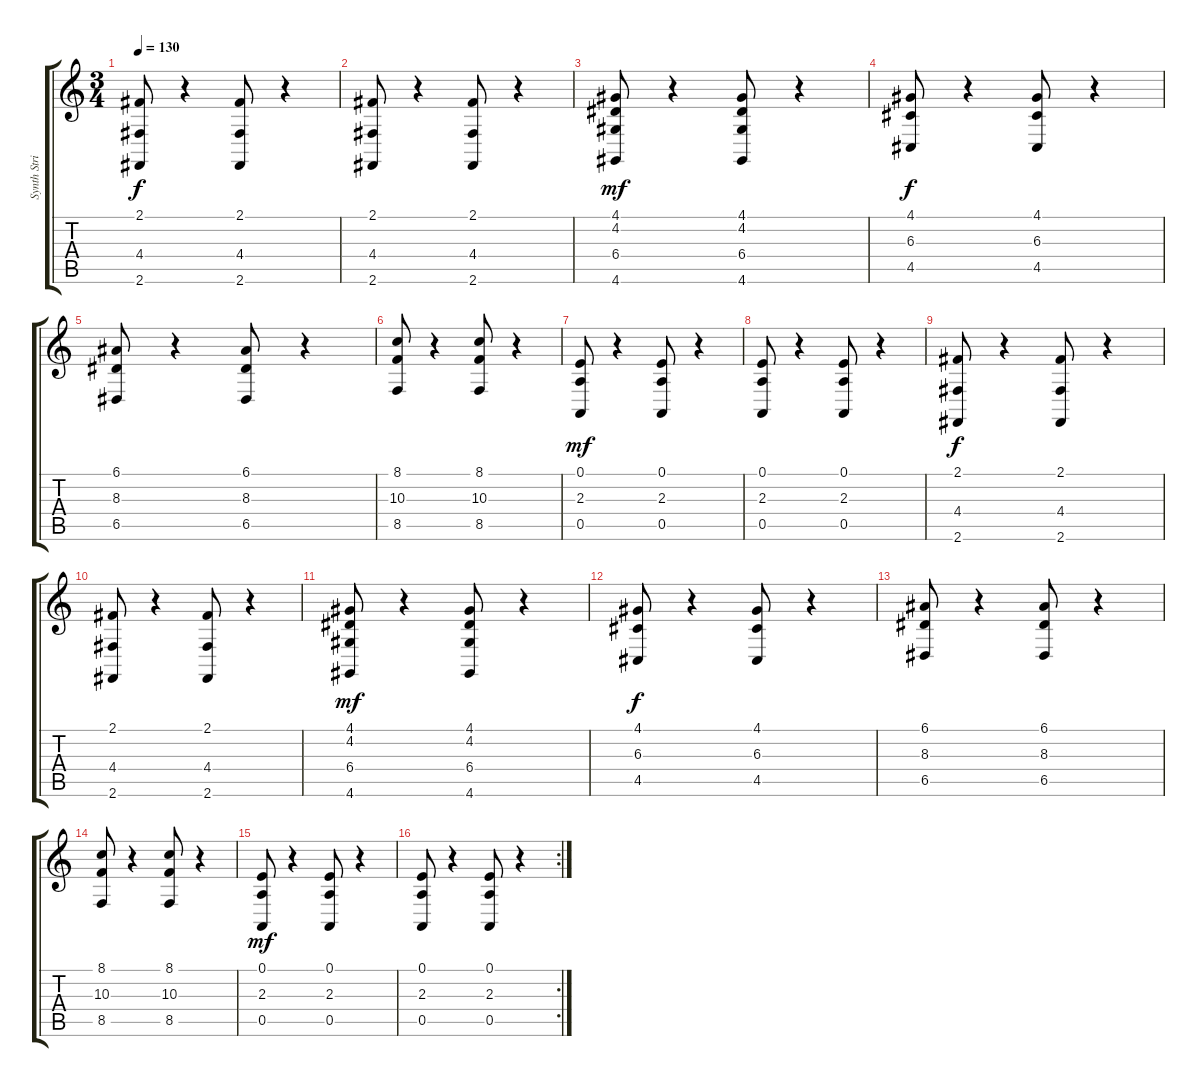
\track ("Synth Strings" "Synth Stri") {instrument stringensemble1}
\staff {score tabs}
\tuning (E4 B3 G3 D3 A2 E2) {hide}
\ts (3 4)
\tempo 130
\clef g2
\ks c
(2.1 4.4 2.6).8{dy f} r.4 (2.1 4.4 2.6).8 r.4 |
(2.1 4.4 2.6).8 r.4 (2.1 4.4 2.6).8 r.4 |
(4.1 4.2 6.4 4.6).8{dy mf} r.4 (4.1 4.2 6.4 4.6).8 r.4 |
(4.1 6.3 4.5).8{dy f} r.4 (4.1 6.3 4.5).8 r.4 |
(6.1 8.3 6.5).8 r.4 (6.1 8.3 6.5).8 r.4 |
(8.1 10.3 8.5).8 r.4 (8.1 10.3 8.5).8 r.4 |
(0.1 2.3 0.5).8{dy mf} r.4 (0.1 2.3 0.5).8 r.4 |
(0.1 2.3 0.5).8 r.4 (0.1 2.3 0.5).8 r.4 |
(2.1 4.4 2.6).8{dy f} r.4 (2.1 4.4 2.6).8 r.4 |
(2.1 4.4 2.6).8 r.4 (2.1 4.4 2.6).8 r.4 |
(4.1 4.2 6.4 4.6).8{dy mf} r.4 (4.1 4.2 6.4 4.6).8 r.4 |
(4.1 6.3 4.5).8{dy f} r.4 (4.1 6.3 4.5).8 r.4 |
(6.1 8.3 6.5).8 r.4 (6.1 8.3 6.5).8 r.4 |
(8.1 10.3 8.5).8 r.4 (8.1 10.3 8.5).8 r.4 |
(0.1 2.3 0.5).8{dy mf} r.4 (0.1 2.3 0.5).8 r.4 |
\rc 2
(0.1 2.3 0.5).8 r.4 (0.1 2.3 0.5).8 r.4
